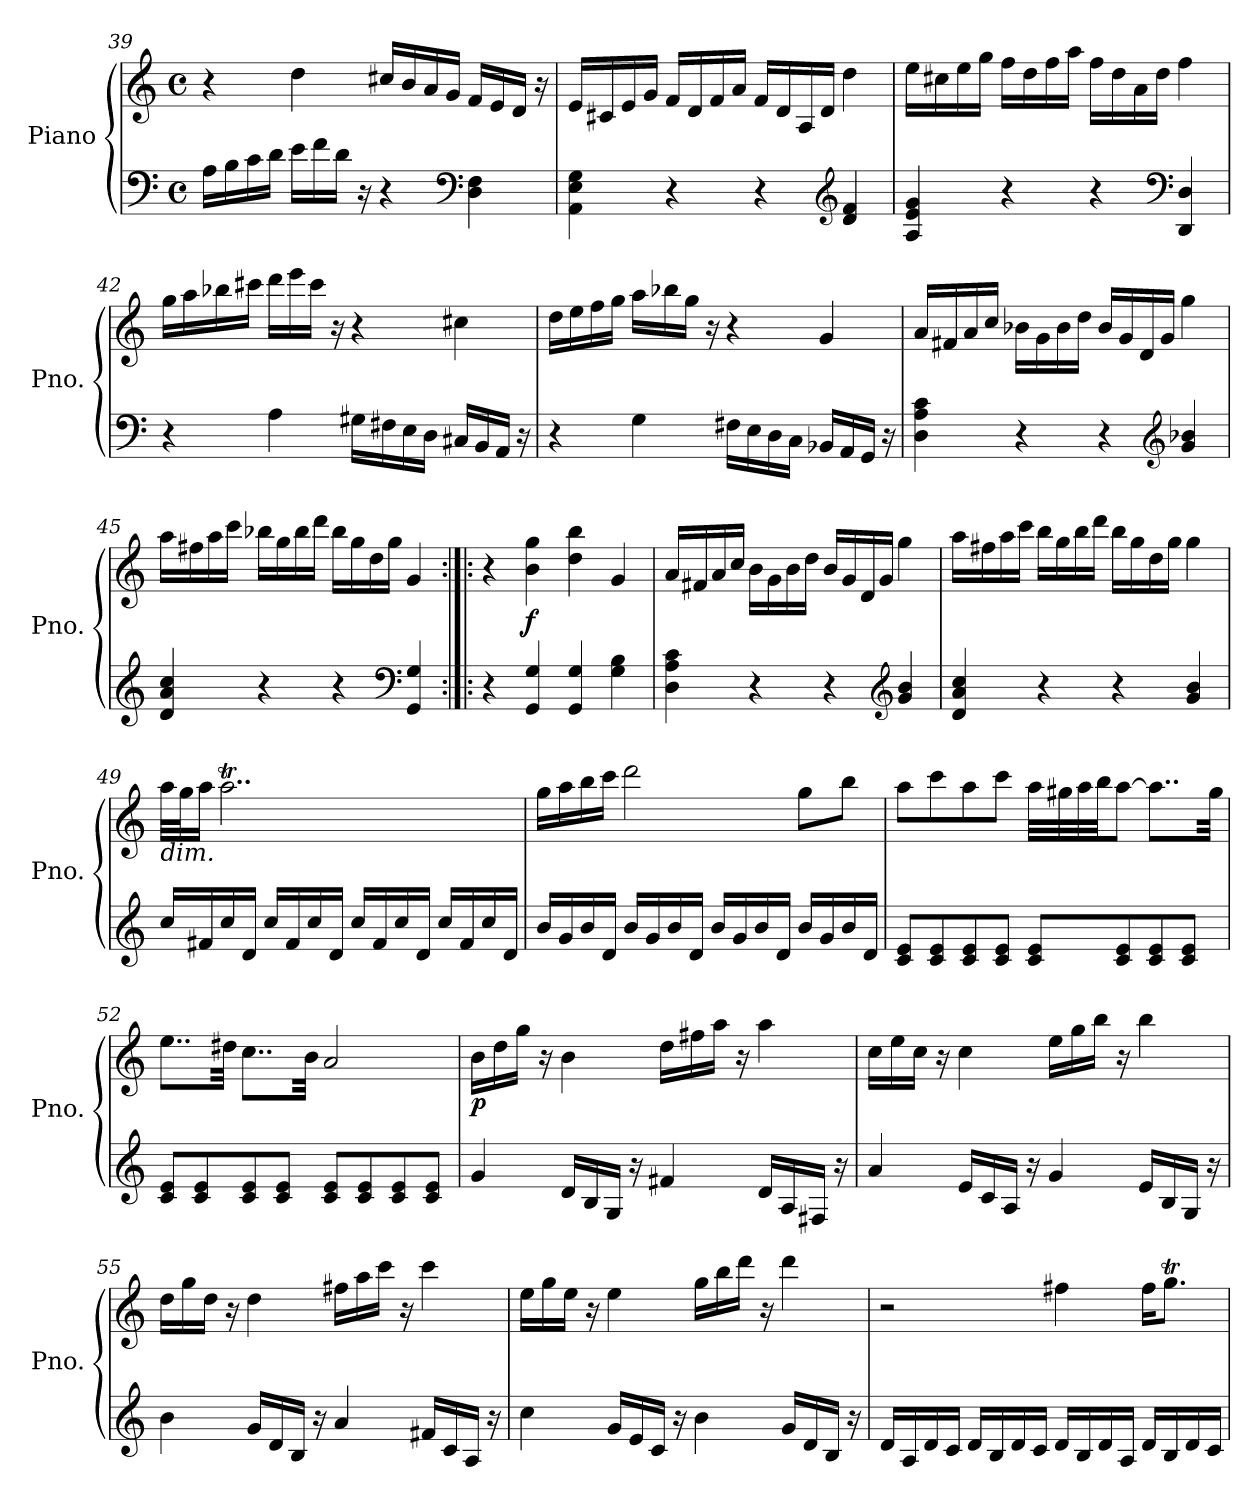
**kern	**kern	**dynam
*part1	*part1	*part1
*staff2	*staff1	*staff1/2
*I"Piano	*	*
*I'Pno.	*	*
!!LO:LB:g=z
*clefF4	*clefG2	*
*k[]	*k[]	*
*M4/4	*M4/4	*
*met(c)	*met(c)	*
=39	=39	=39
16A\LL	4r	.
16B\	.	.
16c\	.	.
16d\JJ	.	.
16e\LL	4dd\	.
16f\	.	.
16d\JJ	.	.
16r	.	.
4r	16cc#X/LL	.
.	16b/	.
.	16a/	.
.	16g/JJ	.
*clefF4	*	*
4D\ 4F\	16f/LL	.
.	16e/	.
.	16d/JJ	.
.	16r	.
=40	=40	=40
4AA\ 4E\ 4G\	16e/LL	.
.	16c#X/	.
.	16e/	.
.	16g/JJ	.
4r	16f/LL	.
.	16d/	.
.	16f/	.
.	16a/JJ	.
4r	16f/LL	.
.	16d/	.
.	16A/	.
.	16d/JJ	.
*clefG2	*	*
4d/ 4f/	4dd\	.
=41	=41	=41
4A/ 4e/ 4g/	16ee\LL	.
.	16cc#X\	.
.	16ee\	.
.	16gg\JJ	.
4r	16ff\LL	.
.	16dd\	.
.	16ff\	.
.	16aa\JJ	.
4r	16ff\LL	.
.	16dd\	.
.	16a\	.
.	16dd\JJ	.
*clefF4	*	*
4DD/ 4D/	4ff\	.
!!LO:LB:g=z
=42	=42	=42
4r	16gg\LL	.
.	16aa\	.
.	16bb-X\	.
.	16ccc#X\JJ	.
4A\	16ddd\LL	.
.	16eee\	.
.	16ccc#\JJ	.
.	16r	.
16G#X\LL	4r	.
16F#X\	.	.
16E\	.	.
16D\JJ	.	.
16C#X/LL	4cc#X\	.
16BB/	.	.
16AA/JJ	.	.
16r	.	.
=43	=43	=43
4r	16dd\LL	.
.	16ee\	.
.	16ff\	.
.	16gg\JJ	.
4G\	16aa\LL	.
.	16bb-X\	.
.	16gg\JJ	.
.	16r	.
16F#X\LL	4r	.
16E\	.	.
16D\	.	.
16C\JJ	.	.
16BB-X/LL	4g/	.
16AA/	.	.
16GG/JJ	.	.
16r	.	.
!!LO:PB:g=z
=44	=44	=44
4D\ 4A\ 4c\	16a/LL	.
.	16f#X/	.
.	16a/	.
.	16cc/JJ	.
4r	16b-X\LL	.
.	16g\	.
.	16b-\	.
.	16dd\JJ	.
4r	16b-/LL	.
.	16g/	.
.	16d/	.
.	16g/JJ	.
*clefG2	*	*
4g/ 4b-X/	4gg\	.
=45	=45	=45
4d/ 4a/ 4cc/	16aa\LL	.
.	16ff#X\	.
.	16aa\	.
.	16ccc\JJ	.
4r	16bb-X\LL	.
.	16gg\	.
.	16bb-\	.
.	16ddd\JJ	.
4r	16bb-\LL	.
.	16gg\	.
.	16dd\	.
.	16gg\JJ	.
*clefF4	*	*
4GG/ 4G/	4g/	.
=46:|!|:	=46:|!|:	=46:|!|:
4r	4r	.
!	!	!LO:DY:b
4GG/ 4G/	4b\ 4gg\	f
4GG/ 4G/	4dd\ 4bb\	.
4G\ 4B\	4g/	.
!!LO:LB:g=z
=47	=47	=47
4D\ 4A\ 4c\	16a/LL	.
.	16f#X/	.
.	16a/	.
.	16cc/JJ	.
4r	16b\LL	.
.	16g\	.
.	16b\	.
.	16dd\JJ	.
4r	16b/LL	.
.	16g/	.
.	16d/	.
.	16g/JJ	.
*clefG2	*	*
4g/ 4b/	4gg\	.
=48	=48	=48
4d/ 4a/ 4cc/	16aa\LL	.
.	16ff#X\	.
.	16aa\	.
.	16ccc\JJ	.
4r	16bb\LL	.
.	16gg\	.
.	16bb\	.
.	16ddd\JJ	.
4r	16bb\LL	.
.	16gg\	.
.	16dd\	.
.	16gg\JJ	.
4g/ 4b/	4gg\	.
=49	=49	=49
!	!LO:TX:b:i:t=dim.	!
16cc/LL	32aa\LLL	.
.	32gg\J	.
16f#X/	16aa\JJ	.
16cc/	2..aaT\	.
16d/JJ	.	.
16cc/LL	.	.
16f#/	.	.
16cc/	.	.
16d/JJ	.	.
16cc/LL	.	.
16f#/	.	.
16cc/	.	.
16d/JJ	.	.
16cc/LL	.	.
16f#/	.	.
16cc/	.	.
16d/JJ	.	.
!!LO:LB:g=z
=50	=50	=50
16b/LL	16gg\LL	.
16g/	16aa\	.
16b/	16bb\	.
16d/JJ	16ccc\JJ	.
16b/LL	2ddd\	.
16g/	.	.
16b/	.	.
16d/JJ	.	.
16b/LL	.	.
16g/	.	.
16b/	.	.
16d/JJ	.	.
16b/LL	8gg\L	.
16g/	.	.
16b/	8bb\J	.
16d/JJ	.	.
=51	=51	=51
8c/ 8e/L	8aa\L	.
8c/ 8e/	8ccc\	.
8c/ 8e/	8aa\	.
8c/ 8e/J	8ccc\J	.
8c/ 8e/L	32aa\LLL	.
.	32gg#X\	.
.	32aa\	.
.	32bb\JJ	.
8c/ 8e/	[8aa\J	.
8c/ 8e/	8..aa\L]	.
8c/ 8e/J	.	.
.	32gg#\Jkk	.
=52	=52	=52
8c/ 8e/L	8..ee\L	.
8c/ 8e/	.	.
.	32dd#X\Jkk	.
8c/ 8e/	8..cc\L	.
8c/ 8e/J	.	.
.	32b\Jkk	.
8c/ 8e/L	2a/	.
8c/ 8e/	.	.
8c/ 8e/	.	.
8c/ 8e/J	.	.
!!LO:LB:g=z
=53	=53	=53
!	!	!LO:DY:b
4g/	16b\LL	p
.	16dd\	.
.	16gg\JJ	.
.	16r	.
16d/LL	4b\	.
16B/	.	.
16G/JJ	.	.
16r	.	.
4f#X/	16dd\LL	.
.	16ff#X\	.
.	16aa\JJ	.
.	16r	.
16d/LL	4aa\	.
16A/	.	.
16F#X/JJ	.	.
16r	.	.
=54	=54	=54
4a/	16cc\LL	.
.	16ee\	.
.	16cc\JJ	.
.	16r	.
16e/LL	4cc\	.
16c/	.	.
16A/JJ	.	.
16r	.	.
4g/	16ee\LL	.
.	16gg\	.
.	16bb\JJ	.
.	16r	.
16e/LL	4bb\	.
16B/	.	.
16G/JJ	.	.
16r	.	.
!!LO:LB:g=z
=55	=55	=55
4b\	16dd\LL	.
.	16gg\	.
.	16dd\JJ	.
.	16r	.
16g/LL	4dd\	.
16d/	.	.
16B/JJ	.	.
16r	.	.
4a/	16ff#X\LL	.
.	16aa\	.
.	16ccc\JJ	.
.	16r	.
16f#X/LL	4ccc\	.
16c/	.	.
16A/JJ	.	.
16r	.	.
=56	=56	=56
4cc\	16ee\LL	.
.	16gg\	.
.	16ee\JJ	.
.	16r	.
16g/LL	4ee\	.
16e/	.	.
16c/JJ	.	.
16r	.	.
4b\	16gg\LL	.
.	16bb\	.
.	16ddd\JJ	.
.	16r	.
16g/LL	4ddd\	.
16d/	.	.
16B/JJ	.	.
16r	.	.
!!LO:LB:g=z
=57	=57	=57
16d/LL	2r	.
16A/	.	.
16d/	.	.
16c/JJ	.	.
16d/LL	.	.
16B/	.	.
16d/	.	.
16c/JJ	.	.
16d/LL	4ff#X\	.
16B/	.	.
16d/	.	.
16A/JJ	.	.
16d/LL	16ff#\KL	.
16B/	8.ggT\J	.
16d/	.	.
16c/JJ	.	.
=	=	=
*-	*-	*-
